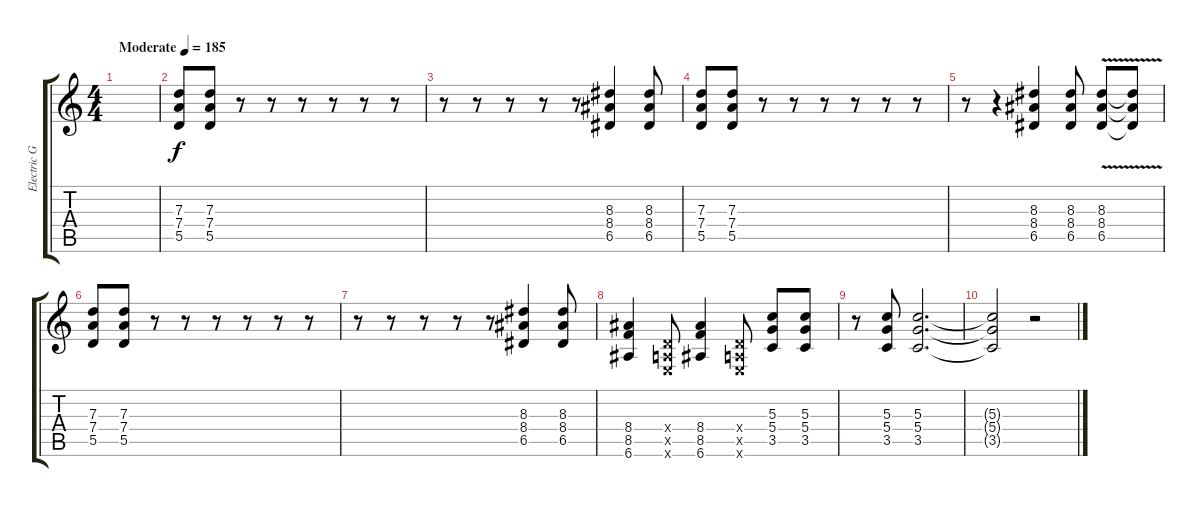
\track ("Electric Guitar" "Electric G") {instrument distortionguitar}
\staff {score tabs}
\tuning (E4 B3 G3 D3 A2 E2) {hide}
\ts (4 4)
\tempo (185 "Moderate")
\clef g2
\ks c
|
(7.3 7.4 5.5).8 (7.3 7.4 5.5).8 r.8 r.8 r.8 r.8 r.8 r.8 |
r.8 r.8 r.8 r.8 r.8 (8.3 8.4 6.5).4 (8.3 8.4 6.5).8 |
(7.3 7.4 5.5).8 (7.3 7.4 5.5).8 r.8 r.8 r.8 r.8 r.8 r.8 |
r.8 r.4 (8.3 8.4 6.5).4 (8.3 8.4 6.5).8 (8.3{v} 8.4{v} 6.5{v}).8 (8.3{t} 8.4{t} 6.5{t}).8 |
(7.3 7.4 5.5).8 (7.3 7.4 5.5).8 r.8 r.8 r.8 r.8 r.8 r.8 |
r.8 r.8 r.8 r.8 r.8 (8.3 8.4 6.5).4 (8.3 8.4 6.5).8 |
(8.4 8.5 6.6).4 (0.4{x} 0.5{x} 0.6{x}).8 (8.4 8.5 6.6).4 (0.4{x} 0.5{x} 0.6{x}).8 (5.3 5.4 3.5).8 (5.3 5.4 3.5).8 |
r.8 (5.3 5.4 3.5).8 (5.3 5.4 3.5).2{d} |
(5.3{t} 5.4{t} 3.5{t}).2 r.2
